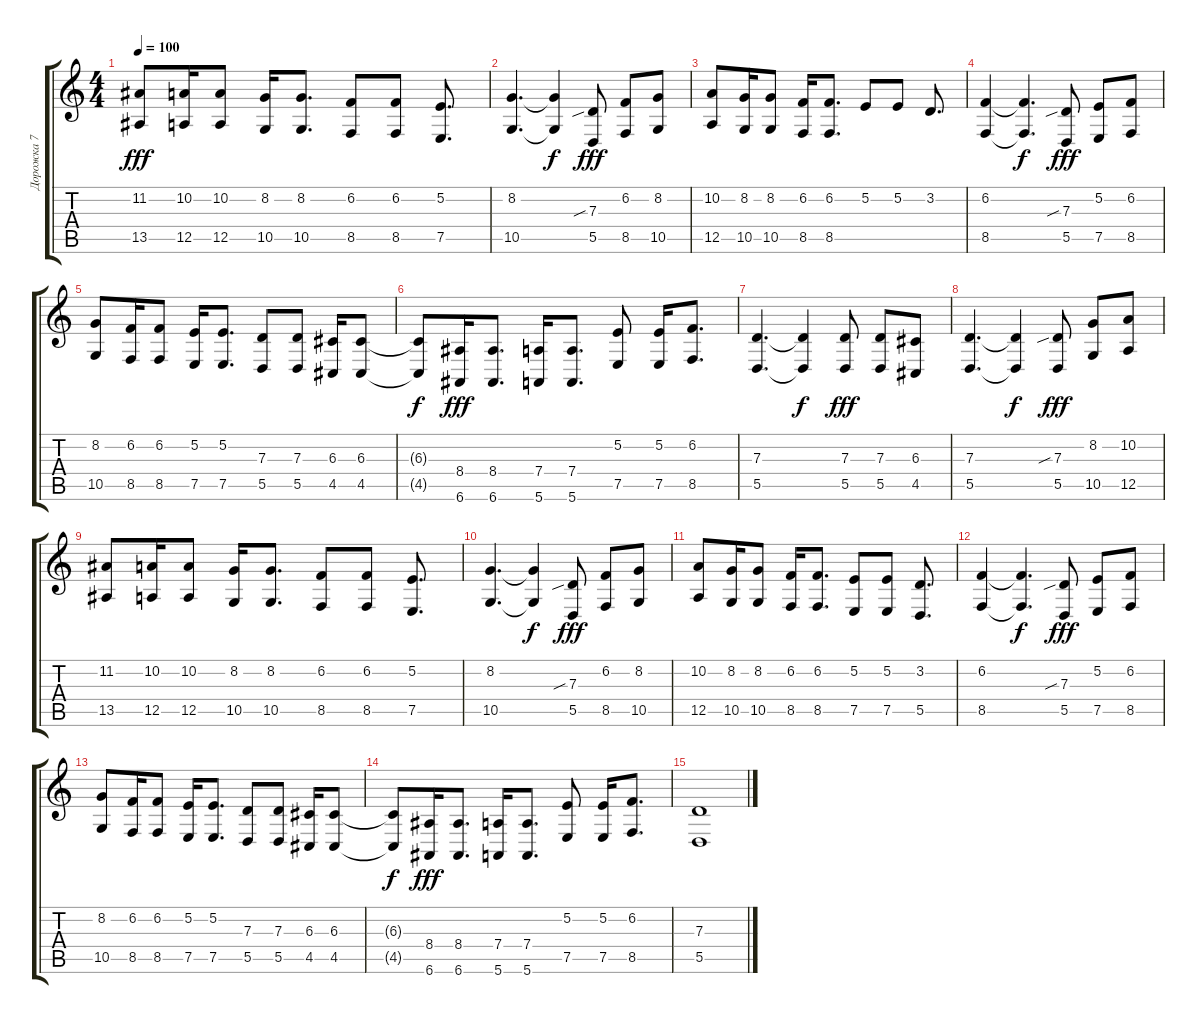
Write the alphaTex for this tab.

\track ("Дорожка 7" "Дорожка 7") {instrument accordion}
\staff {score tabs}
\tuning (E4 B3 G3 D3 A2 E2) {hide}
\ts (4 4)
\tempo 100
\clef g2
\ks c
(11.2 13.5).8{dy fff} (10.2 12.5).16 (10.2 12.5).8 (8.2 10.5).16 (8.2 10.5).8{d} (6.2 8.5).8 (6.2 8.5).8 (5.2 7.5).8{d} |
(8.2 10.5).4{d} (8.2{t} 10.5{t}).4{dy f} (7.3{sib} 5.5).8{dy fff} (6.2 8.5).8 (8.2 10.5).8 |
(10.2 12.5).8 (8.2 10.5).16 (8.2 10.5).8 (6.2 8.5).16 (6.2 8.5).8{d} 5.2.8 5.2.8 3.2.8{d} |
(6.2 8.5).4 (6.2{t} 8.5{t}).4{d dy f} (7.3{sib} 5.5).8{dy fff} (5.2 7.5).8 (6.2 8.5).8 |
(8.2 10.5).8 (6.2 8.5).16 (6.2 8.5).8 (5.2 7.5).16 (5.2 7.5).8{d} (7.3 5.5).8 (7.3 5.5).8 (6.3 4.5).16 (6.3 4.5).8 |
(6.3{t} 4.5{t}).8{dy f} (8.4 6.6).16{dy fff} (8.4 6.6).8{d} (7.4 5.6).16 (7.4 5.6).8{d} (5.2 7.5).8 (5.2 7.5).16 (6.2 8.5).8{d} |
(7.3 5.5).4{d} (7.3{t} 5.5{t}).4{dy f} (7.3 5.5).8{dy fff} (7.3 5.5).8 (6.3 4.5).8 |
(7.3 5.5).4{d} (7.3{t} 5.5{t}).4{dy f} (7.3{sib} 5.5).8{dy fff} (8.2 10.5).8 (10.2 12.5).8 |
(11.2 13.5).8 (10.2 12.5).16 (10.2 12.5).8 (8.2 10.5).16 (8.2 10.5).8{d} (6.2 8.5).8 (6.2 8.5).8 (5.2 7.5).8{d} |
(8.2 10.5).4{d} (8.2{t} 10.5{t}).4{dy f} (7.3{sib} 5.5).8{dy fff} (6.2 8.5).8 (8.2 10.5).8 |
(10.2 12.5).8 (8.2 10.5).16 (8.2 10.5).8 (6.2 8.5).16 (6.2 8.5).8{d} (5.2 7.5).8 (5.2 7.5).8 (3.2 5.5).8{d} |
(6.2 8.5).4 (6.2{t} 8.5{t}).4{d dy f} (7.3{sib} 5.5).8{dy fff} (5.2 7.5).8 (6.2 8.5).8 |
(8.2 10.5).8 (6.2 8.5).16 (6.2 8.5).8 (5.2 7.5).16 (5.2 7.5).8{d} (7.3 5.5).8 (7.3 5.5).8 (6.3 4.5).16 (6.3 4.5).8 |
(6.3{t} 4.5{t}).8{dy f} (8.4 6.6).16{dy fff} (8.4 6.6).8{d} (7.4 5.6).16 (7.4 5.6).8{d} (5.2 7.5).8 (5.2 7.5).16 (6.2 8.5).8{d} |
(7.3 5.5).1
